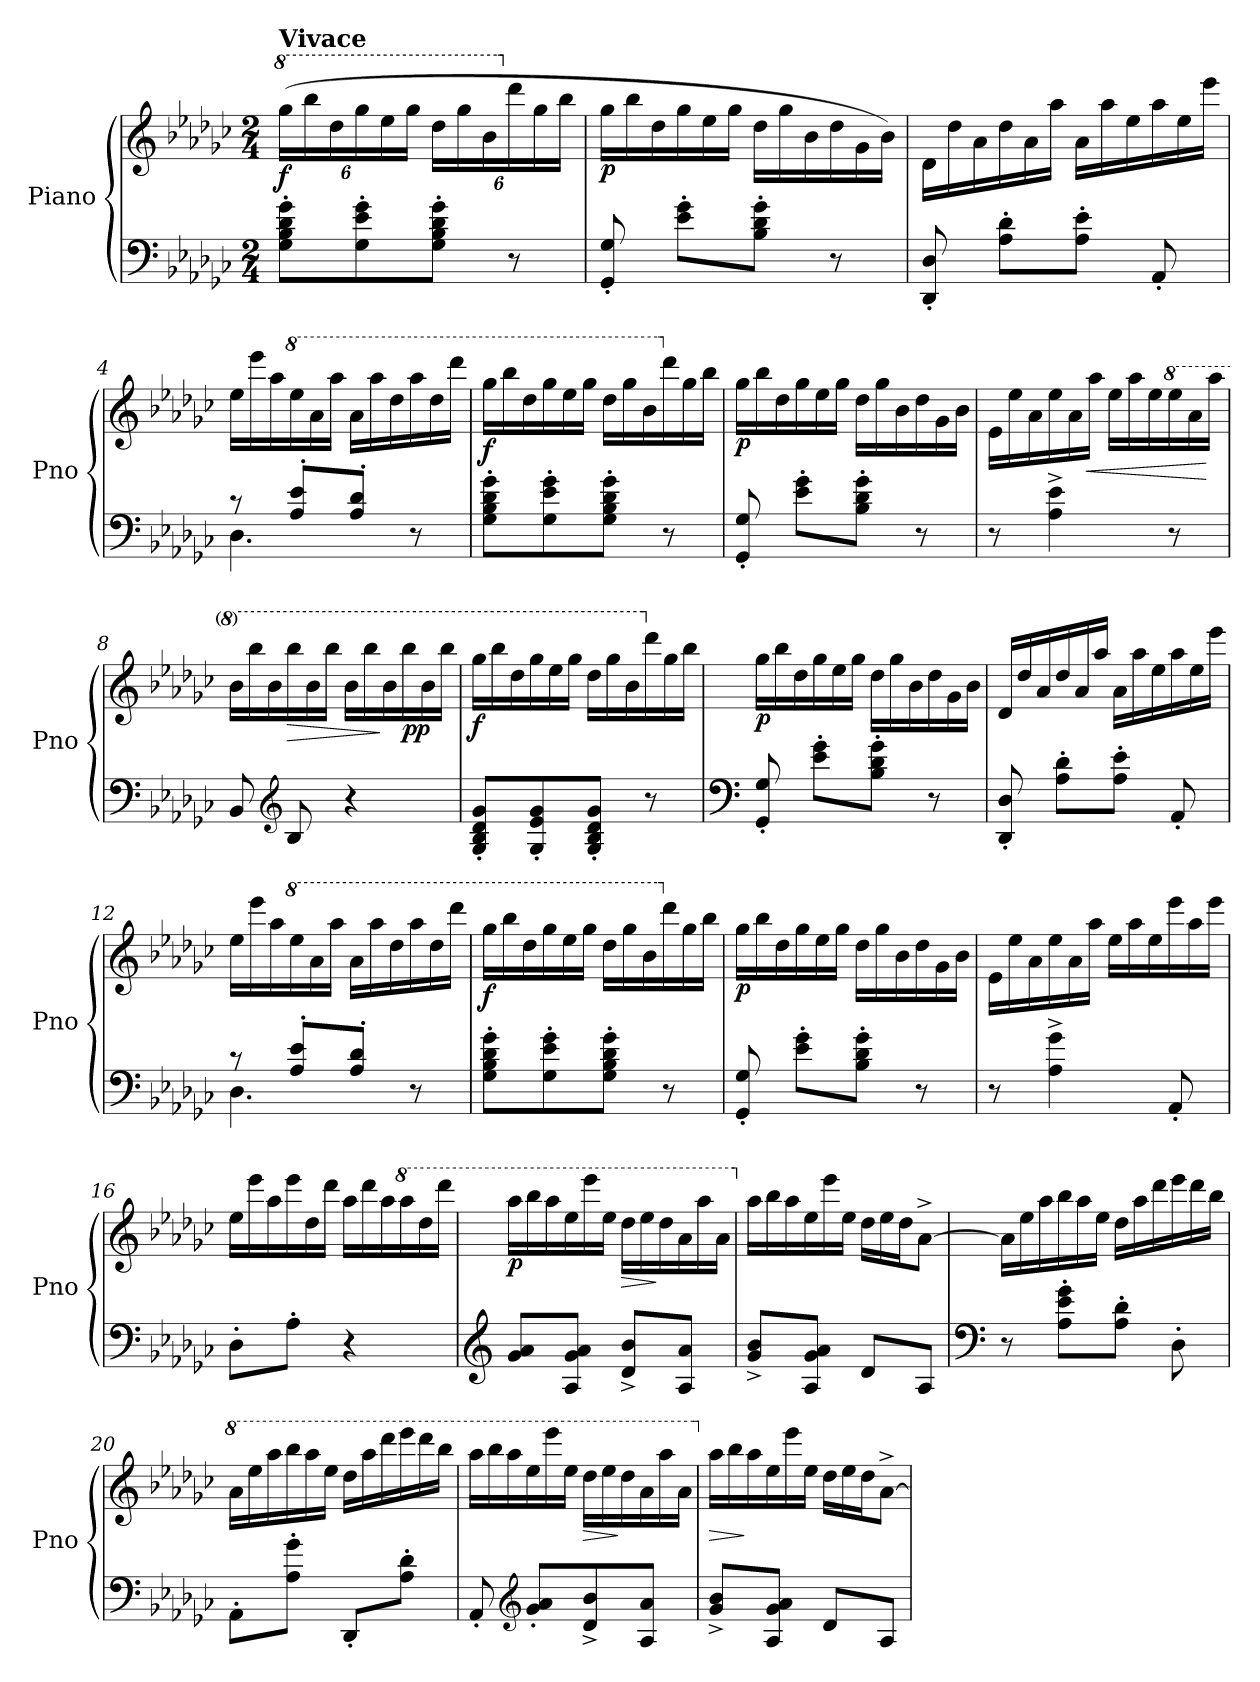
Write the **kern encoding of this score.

**kern	**kern	**dynam
*part1	*part1	*part1
*staff2	*staff1	*staff1/2
*I"Piano	*	*
*I'Pno	*	*
*clefF4	*clefG2	*
*k[b-e-a-d-g-c-]	*k[b-e-a-d-g-c-]	*
*M2/4	*M2/4	*
*MM116	*MM116	*
*	*8va	*
*	*Xbrackettup	*
=1	=1	=1
!	!LO:TX:a:B:t=Vivace	!
!	!	!LO:DY:b
8G-\' 8B-\' 8d-\' 8g-\'L	(>24ggg-\LL	f
.	24bbb-\	.
.	24ddd-\	.
8G-\' 8e-\' 8g-\'	24ggg-\	.
.	24eee-\	.
.	24ggg-\JJ	.
8G-\' 8B-\' 8d-\' 8g-\'J	24ddd-\LL	.
.	24ggg-\	.
.	24bb-\	.
*	*X8va	*
8r	24ddd-\	.
.	24gg-\	.
.	24bb-\JJ	.
=2	=2	=2
*	*Xtuplet	*
!	!	!LO:DY:b
8GG-/' 8G-/'	24gg-\LL	p
.	24bb-\	.
.	24dd-\	.
8e-\' 8g-\'L	24gg-\	.
.	24ee-\	.
.	24gg-\JJ	.
8B-\' 8d-\' 8g-\'J	24dd-\LL	.
.	24gg-\	.
.	24b-\	.
8r	24dd-\	.
.	24g-\	.
.	24b-\JJ)	.
=3	=3	=3
8DD-/' 8D-/'	24d-\LL	.
.	24dd-\	.
.	24a-\	.
8A-\' 8d-\'L	24dd-\	.
.	24a-\	.
.	24aa-\JJ	.
8A-\' 8e-\'J	24a-\LL	.
.	24aa-\	.
.	24ee-\	.
8AA-'/	24aa-\	.
.	24ee-\	.
.	24eee-\JJ	.
!!LO:LB:g=z
=4	=4	=4
*^	*	*
8r	4.D-\	24ee-\LL	.
.	.	24eee-\	.
.	.	24aa-\	.
*	*	*8va	*
8A-/' 8e-/'L	.	24eee-\	.
.	.	24aa-\	.
.	.	24aaa-\JJ	.
8A-/' 8d-/'J	.	24aa-\LL	.
.	.	24aaa-\	.
.	.	24ddd-\	.
8r	8ryy	24aaa-\	.
.	.	24ddd-\	.
.	.	24dddd-\JJ	.
*v	*v	*	*
=5	=5	=5
!	!	!LO:DY:b
8G-\' 8B-\' 8d-\' 8g-\'L	24ggg-\LL	f
.	24bbb-\	.
.	24ddd-\	.
8G-\' 8e-\' 8g-\'	24ggg-\	.
.	24eee-\	.
.	24ggg-\JJ	.
8G-\' 8B-\' 8d-\' 8g-\'J	24ddd-\LL	.
.	24ggg-\	.
.	24bb-\	.
*	*X8va	*
8r	24ddd-\	.
.	24gg-\	.
.	24bb-\JJ	.
=6	=6	=6
!	!	!LO:DY:b
8GG-/' 8G-/'	24gg-\LL	p
.	24bb-\	.
.	24dd-\	.
8e-\' 8g-\'L	24gg-\	.
.	24ee-\	.
.	24gg-\JJ	.
8B-\' 8d-\' 8g-\'J	24dd-\LL	.
.	24gg-\	.
.	24b-\	.
8r	24dd-\	.
.	24g-\	.
.	24b-\JJ	.
=7	=7	=7
8r	24e-\LL	.
.	24ee-\	.
.	24a-\	.
4A-\^ 4e-\^	24ee-\	.
.	24a-\	.
!	!	!LO:HP:b
.	24aa-\JJ	<
.	24ee-\LL	.
.	24aa-\	.
*	*MM112	*
.	24ee-\	.
*	*8va	*
8r	24eee-\	.
.	24aa-\	.
.	24aaa-\JJ	[
!!LO:LB:g=z
=8	=8	=8
*	*MM108	*
8BB-/	24bb-\LL	.
.	24bbb-\	.
.	24bb-\	.
*clefG2	*	*
*	*MM97	*
!	!	!LO:HP:b
8B-/	24bbb-\	>
.	24bb-\	.
.	24bbb-\JJ	.
*	*MM89	*
4r	24bb-\LL	.
.	24bbb-\	.
.	24bb-\	]
*	*MM80	*
!	!	!LO:DY:b
.	24bbb-\	pp
*	*MM74	*
.	24bb-\	.
*	*MM65	*
.	24bbb-\JJ	.
=9	=9	=9
*	*MM116	*
!	!	!LO:DY:b
8G-/' 8B-/' 8d-/' 8g-/'L	24ggg-\LL	f
.	24bbb-\	.
.	24ddd-\	.
8G-/' 8e-/' 8g-/'	24ggg-\	.
.	24eee-\	.
.	24ggg-\JJ	.
8G-/' 8B-/' 8d-/' 8g-/'J	24ddd-\LL	.
.	24ggg-\	.
.	24bb-\	.
*	*X8va	*
8r	24ddd-\	.
.	24gg-\	.
.	24bb-\JJ	.
=10	=10	=10
*clefF4	*	*
!	!	!LO:DY:b
8GG-/' 8G-/'	24gg-\LL	p
.	24bb-\	.
.	24dd-\	.
8e-\' 8g-\'L	24gg-\	.
.	24ee-\	.
.	24gg-\JJ	.
8B-\' 8d-\' 8g-\'J	24dd-\LL	.
.	24gg-\	.
.	24b-\	.
8r	24dd-\	.
.	24g-\	.
.	24b-\JJ	.
=11	=11	=11
8DD-/' 8D-/'	24d-/LL	.
.	24dd-/	.
.	24a-/	.
8A-\' 8d-\'L	24dd-/	.
.	24a-/	.
.	24aa-/JJ	.
8A-\' 8e-\'J	24a-\LL	.
.	24aa-\	.
.	24ee-\	.
8AA-'/	24aa-\	.
.	24ee-\	.
.	24eee-\JJ	.
!!LO:LB:g=z
=12	=12	=12
*^	*	*
8r	4.D-\	24ee-\LL	.
.	.	24eee-\	.
.	.	24aa-\	.
*	*	*8va	*
8A-/' 8e-/'L	.	24eee-\	.
.	.	24aa-\	.
.	.	24aaa-\JJ	.
8A-/' 8d-/'J	.	24aa-\LL	.
.	.	24aaa-\	.
.	.	24ddd-\	.
8r	8ryy	24aaa-\	.
.	.	24ddd-\	.
.	.	24dddd-\JJ	.
*v	*v	*	*
=13	=13	=13
!	!	!LO:DY:b
8G-\' 8B-\' 8d-\' 8g-\'L	24ggg-\LL	f
.	24bbb-\	.
.	24ddd-\	.
8G-\' 8e-\' 8g-\'	24ggg-\	.
.	24eee-\	.
.	24ggg-\JJ	.
8G-\' 8B-\' 8d-\' 8g-\'J	24ddd-\LL	.
.	24ggg-\	.
.	24bb-\	.
*	*X8va	*
8r	24ddd-\	.
.	24gg-\	.
.	24bb-\JJ	.
=14	=14	=14
!	!	!LO:DY:b
8GG-/' 8G-/'	24gg-\LL	p
.	24bb-\	.
.	24dd-\	.
8e-\' 8g-\'L	24gg-\	.
.	24ee-\	.
.	24gg-\JJ	.
8B-\' 8d-\' 8g-\'J	24dd-\LL	.
.	24gg-\	.
.	24b-\	.
8r	24dd-\	.
.	24g-\	.
.	24b-\JJ	.
!!LO:LB:g=z
=15	=15	=15
8r	24e-\LL	.
.	24ee-\	.
.	24a-\	.
4A-\^ 4g-\^	24ee-\	.
.	24a-\	.
.	24aa-\JJ	.
.	24ee-\LL	.
.	24aa-\	.
.	24ee-\	.
8AA-'/	24eee-\	.
.	24aa-\	.
.	24eee-\JJ	.
=16	=16	=16
*	*MM107	*
8D-'\L	24ee-\LL	.
.	24eee-\	.
.	24aa-\	.
*	*MM100	*
8A-'\J	24eee-\	.
.	24dd-\	.
.	24ddd-\JJ	.
*	*MM92	*
4r	24aa-\LL	.
*	*MM80	*
.	24ddd-\	.
.	24aa-\	.
*	*8va	*
*	*MM72	*
.	24aaa-\	.
*	*MM67	*
.	24ddd-\	.
.	24dddd-\JJ	.
=17	=17	=17
*clefG2	*	*
*	*MM67	*
!	!	!LO:DY:b
8g-/ 8a-/L	24aaa-\LL	p
.	24bbb-\	.
*	*MM79	*
.	24aaa-\	.
*	*MM80	*
8A-/ 8g-/ 8a-/J	24eee-\	.
.	24eeee-\	.
*	*MM87	*
.	24eee-\JJ	.
*	*MM96	*
!	!	!LO:HP:b
8d-/^ 8b-/^L	24ddd-\LL	>
*	*MM108	*
.	24eee-\	.
.	24ddd-\	]
*	*MM116	*
8A-/ 8a-/J	24aa-\	.
.	24aaa-\	.
.	24aa-\JJ	.
!!LO:PB:g=z
=18	=18	=18
*	*X8va	*
8g-/^ 8b-/^L	24aa-\LL	.
.	24bb-\	.
.	24aa-\	.
8A-/ 8g-/ 8a-/J	24ee-\	.
.	24eee-\	.
.	24ee-\JJ	.
8d-/L	24dd-\LL	.
.	24ee-\	.
.	24dd-\J	.
8A-/J	[8a-^\J	.
=19	=19	=19
*clefF4	*	*
8r	24a-\LL]	.
.	24ee-\	.
.	24aa-\	.
8A-\' 8e-\' 8g-\'L	24bb-\	.
.	24aa-\	.
.	24ee-\JJ	.
8A-\' 8d-\'J	24dd-\LL	.
.	24aa-\	.
.	24ddd-\	.
8D-'\	24eee-\	.
.	24ddd-\	.
.	24bb-\JJ	.
=20	=20	=20
*	*8va	*
8AA-'\L	24aa-\LL	.
.	24eee-\	.
.	24aaa-\	.
8A-\' 8g-\'J	24bbb-\	.
.	24aaa-\	.
.	24eee-\JJ	.
8DD-'/L	24ddd-\LL	.
.	24aaa-\	.
.	24dddd-\	.
8A-\' 8d-\'J	24eeee-\	.
.	24dddd-\	.
.	24bbb-\JJ	.
!!LO:LB:g=z
=21	=21	=21
8AA-'/	24aaa-\LL	.
.	24bbb-\	.
.	24aaa-\	.
*clefG2	*	*
*	*MM113	*
8g-/' 8a-/'L	24eee-\	.
.	24eeee-\	.
.	24eee-\JJ	.
*	*MM110	*
!	!	!LO:HP:b
8d-/^ 8b-/^	24ddd-\LL	>
.	24eee-\	.
.	24ddd-\	]
*	*MM104	*
8A-/ 8a-/J	24aa-\	.
.	24aaa-\	.
.	24aa-\JJ	.
=22	=22	=22
*	*X8va	*
*	*MM98	*
!	!	!LO:HP:b
8g-/^ 8b-/^L	24aa-\LL	>
.	24bb-\	.
.	24aa-\	]
*	*MM95	*
8A-/ 8g-/ 8a-/J	24ee-\	.
.	24eee-\	.
.	24ee-\JJ	.
*	*MM93	*
8d-/L	24dd-\LL	.
.	24ee-\	.
.	24dd-\J	.
*	*MM90	*
8A-/J	[8a-^\J	.
=	=	=
*-	*-	*-
